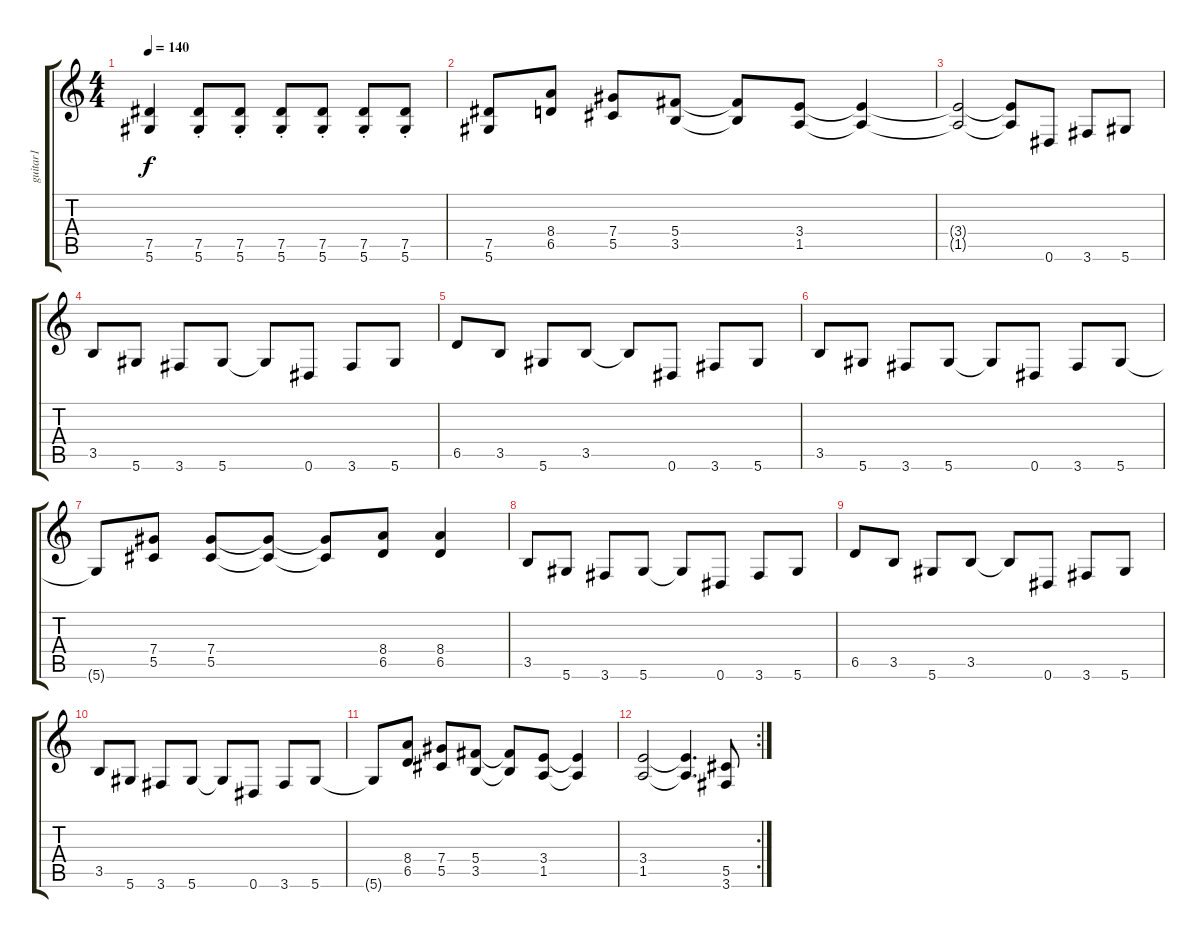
\track ("guitar1" "guitar1") {instrument distortionguitar}
\staff {score tabs}
\tuning (Eb4 Bb3 Gb3 Db3 Ab2 Eb2) {hide}
\ts (4 4)
\tempo 140
\clef g2
\ks c
(7.5 5.6).4{dy f} (7.5{st} 5.6{st}).8 (7.5{st} 5.6{st}).8 (7.5{st} 5.6{st}).8 (7.5{st} 5.6{st}).8 (7.5{st} 5.6{st}).8 (7.5{st} 5.6{st}).8 |
(7.5 5.6).8 (8.4 6.5).8 (7.4 5.5).8 (5.4 3.5).8 (5.4{t} 3.5{t}).8 (3.4 1.5).8 (3.4{t} 1.5{t}).4 |
(3.4{t} 1.5{t}).2 (3.4{t} 1.5{t}).8 0.6.8 3.6.8 5.6.8 |
3.5.8 5.6.8 3.6.8 5.6.8 5.6{t}.8 0.6.8 3.6.8 5.6.8 |
6.5.8 3.5.8 5.6.8 3.5.8 3.5{t}.8 0.6.8 3.6.8 5.6.8 |
3.5.8 5.6.8 3.6.8 5.6.8 5.6{t}.8 0.6.8 3.6.8 5.6.8 |
5.6{t}.8 (7.4 5.5).8 (7.4 5.5).8 (7.4{t} 5.5{t}).8 (7.4{t} 5.5{t}).8 (8.4 6.5).8 (8.4 6.5).4 |
3.5.8 5.6.8 3.6.8 5.6.8 5.6{t}.8 0.6.8 3.6.8 5.6.8 |
6.5.8 3.5.8 5.6.8 3.5.8 3.5{t}.8 0.6.8 3.6.8 5.6.8 |
3.5.8 5.6.8 3.6.8 5.6.8 5.6{t}.8 0.6.8 3.6.8 5.6.8 |
5.6{t}.8 (8.4 6.5).8 (7.4 5.5).8 (5.4 3.5).8 (5.4{t} 3.5{t}).8 (3.4 1.5).8 (3.4{t} 1.5{t}).4 |
\rc 2
(3.4 1.5).2 (3.4{t} 1.5{t}).4{d} (5.5 3.6).8
